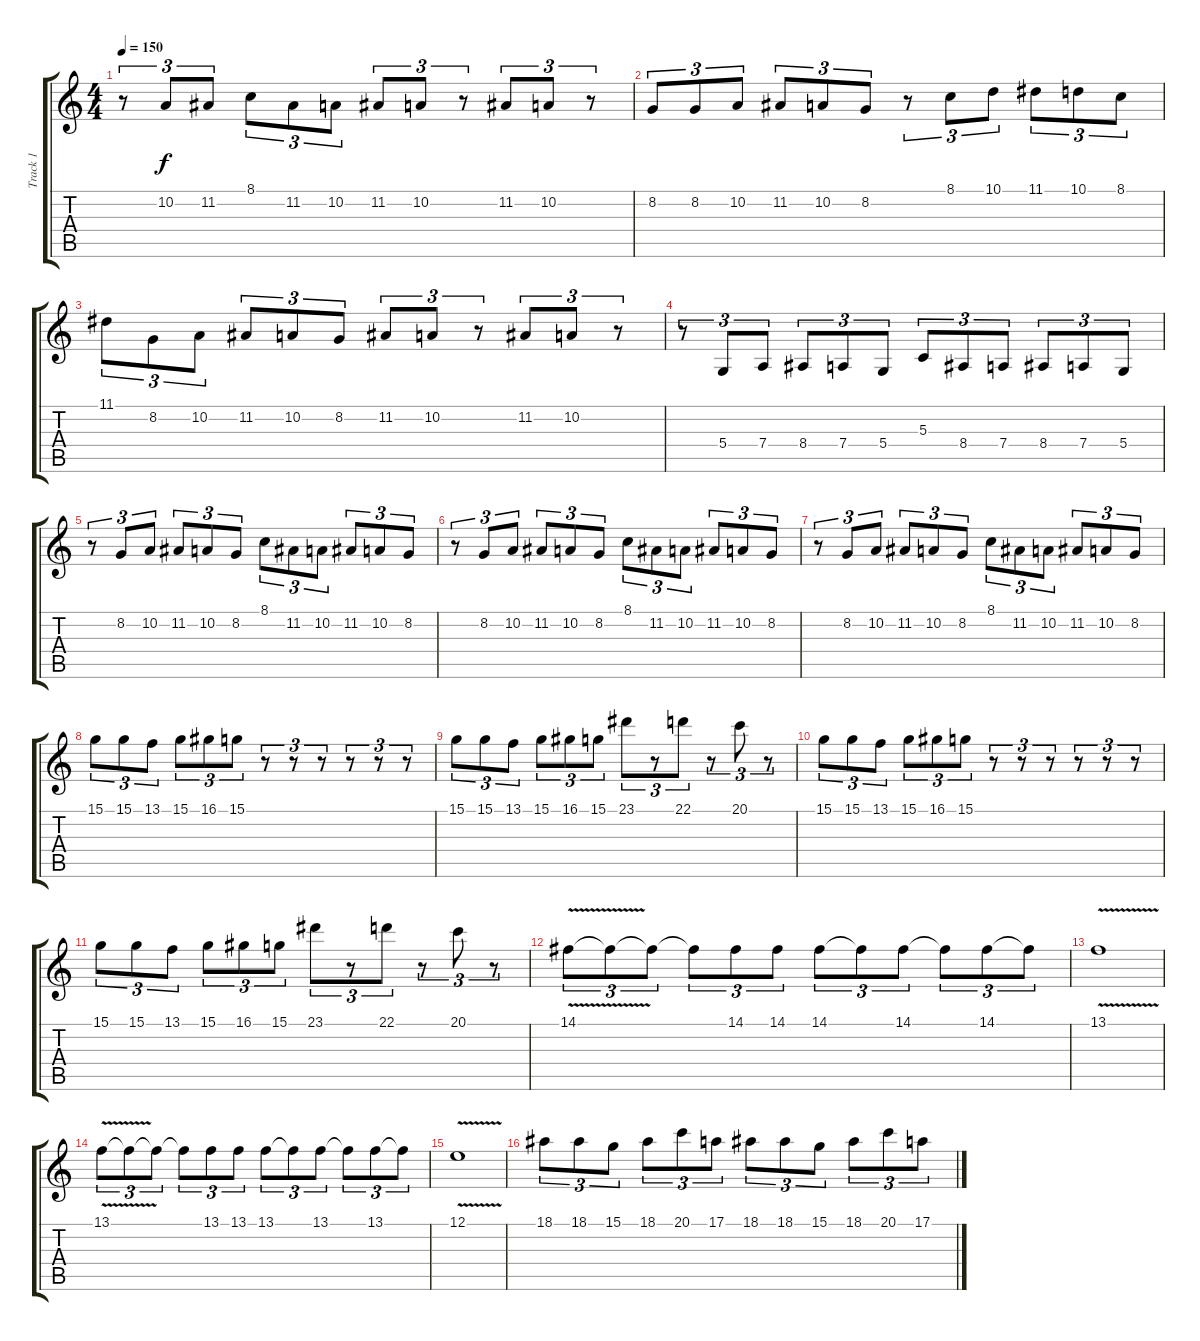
\track ("Track 1" "Track 1") {instrument lead5charang}
\staff {score tabs}
\tuning (E4 B3 G3 D3 A2 E2) {hide}
\ts (4 4)
\tempo 150
\clef g2
\ks c
r.8{tu (3 2) dy f} 10.2.8{tu (3 2)} 11.2.8{tu (3 2)} 8.1.8{tu (3 2)} 11.2.8{tu (3 2)} 10.2.8{tu (3 2)} 11.2.8{tu (3 2)} 10.2.8{tu (3 2)} r.8{tu (3 2)} 11.2.8{tu (3 2)} 10.2.8{tu (3 2)} r.8{tu (3 2)} |
8.2.8{tu (3 2)} 8.2.8{tu (3 2)} 10.2.8{tu (3 2)} 11.2.8{tu (3 2)} 10.2.8{tu (3 2)} 8.2.8{tu (3 2)} r.8{tu (3 2)} 8.1.8{tu (3 2)} 10.1.8{tu (3 2)} 11.1.8{tu (3 2)} 10.1.8{tu (3 2)} 8.1.8{tu (3 2)} |
11.1.8{tu (3 2)} 8.2.8{tu (3 2)} 10.2.8{tu (3 2)} 11.2.8{tu (3 2)} 10.2.8{tu (3 2)} 8.2.8{tu (3 2)} 11.2.8{tu (3 2)} 10.2.8{tu (3 2)} r.8{tu (3 2)} 11.2.8{tu (3 2)} 10.2.8{tu (3 2)} r.8{tu (3 2)} |
r.8{tu (3 2)} 5.4.8{tu (3 2)} 7.4.8{tu (3 2)} 8.4.8{tu (3 2)} 7.4.8{tu (3 2)} 5.4.8{tu (3 2)} 5.3.8{tu (3 2)} 8.4.8{tu (3 2)} 7.4.8{tu (3 2)} 8.4.8{tu (3 2)} 7.4.8{tu (3 2)} 5.4.8{tu (3 2)} |
r.8{tu (3 2)} 8.2.8{tu (3 2)} 10.2.8{tu (3 2)} 11.2.8{tu (3 2)} 10.2.8{tu (3 2)} 8.2.8{tu (3 2)} 8.1.8{tu (3 2)} 11.2.8{tu (3 2)} 10.2.8{tu (3 2)} 11.2.8{tu (3 2)} 10.2.8{tu (3 2)} 8.2.8{tu (3 2)} |
r.8{tu (3 2)} 8.2.8{tu (3 2)} 10.2.8{tu (3 2)} 11.2.8{tu (3 2)} 10.2.8{tu (3 2)} 8.2.8{tu (3 2)} 8.1.8{tu (3 2)} 11.2.8{tu (3 2)} 10.2.8{tu (3 2)} 11.2.8{tu (3 2)} 10.2.8{tu (3 2)} 8.2.8{tu (3 2)} |
r.8{tu (3 2)} 8.2.8{tu (3 2)} 10.2.8{tu (3 2)} 11.2.8{tu (3 2)} 10.2.8{tu (3 2)} 8.2.8{tu (3 2)} 8.1.8{tu (3 2)} 11.2.8{tu (3 2)} 10.2.8{tu (3 2)} 11.2.8{tu (3 2)} 10.2.8{tu (3 2)} 8.2.8{tu (3 2)} |
15.1.8{tu (3 2)} 15.1.8{tu (3 2)} 13.1.8{tu (3 2)} 15.1.8{tu (3 2)} 16.1.8{tu (3 2)} 15.1.8{tu (3 2)} r.8{tu (3 2)} r.8{tu (3 2)} r.8{tu (3 2)} r.8{tu (3 2)} r.8{tu (3 2)} r.8{tu (3 2)} |
15.1.8{tu (3 2)} 15.1.8{tu (3 2)} 13.1.8{tu (3 2)} 15.1.8{tu (3 2)} 16.1.8{tu (3 2)} 15.1.8{tu (3 2)} 23.1.8{tu (3 2)} r.8{tu (3 2)} 22.1.8{tu (3 2)} r.8{tu (3 2)} 20.1.8{tu (3 2)} r.8{tu (3 2)} |
15.1.8{tu (3 2)} 15.1.8{tu (3 2)} 13.1.8{tu (3 2)} 15.1.8{tu (3 2)} 16.1.8{tu (3 2)} 15.1.8{tu (3 2)} r.8{tu (3 2)} r.8{tu (3 2)} r.8{tu (3 2)} r.8{tu (3 2)} r.8{tu (3 2)} r.8{tu (3 2)} |
15.1.8{tu (3 2)} 15.1.8{tu (3 2)} 13.1.8{tu (3 2)} 15.1.8{tu (3 2)} 16.1.8{tu (3 2)} 15.1.8{tu (3 2)} 23.1.8{tu (3 2)} r.8{tu (3 2)} 22.1.8{tu (3 2)} r.8{tu (3 2)} 20.1.8{tu (3 2)} r.8{tu (3 2)} |
14.1{v}.8{tu (3 2)} 14.1{t}.8{tu (3 2)} 14.1{t}.8{tu (3 2)} 14.1{t}.8{tu (3 2)} 14.1.8{tu (3 2)} 14.1.8{tu (3 2)} 14.1.8{tu (3 2)} 14.1{t}.8{tu (3 2)} 14.1.8{tu (3 2)} 14.1{t}.8{tu (3 2)} 14.1.8{tu (3 2)} 14.1{t}.8{tu (3 2)} |
13.1{v}.1 |
13.1{v}.8{tu (3 2)} 13.1{t}.8{tu (3 2)} 13.1{t}.8{tu (3 2)} 13.1{t}.8{tu (3 2)} 13.1.8{tu (3 2)} 13.1.8{tu (3 2)} 13.1.8{tu (3 2)} 13.1{t}.8{tu (3 2)} 13.1.8{tu (3 2)} 13.1{t}.8{tu (3 2)} 13.1.8{tu (3 2)} 13.1{t}.8{tu (3 2)} |
12.1{v}.1 |
18.1.8{tu (3 2)} 18.1.8{tu (3 2)} 15.1.8{tu (3 2)} 18.1.8{tu (3 2)} 20.1.8{tu (3 2)} 17.1.8{tu (3 2)} 18.1.8{tu (3 2)} 18.1.8{tu (3 2)} 15.1.8{tu (3 2)} 18.1.8{tu (3 2)} 20.1.8{tu (3 2)} 17.1.8{tu (3 2)}
